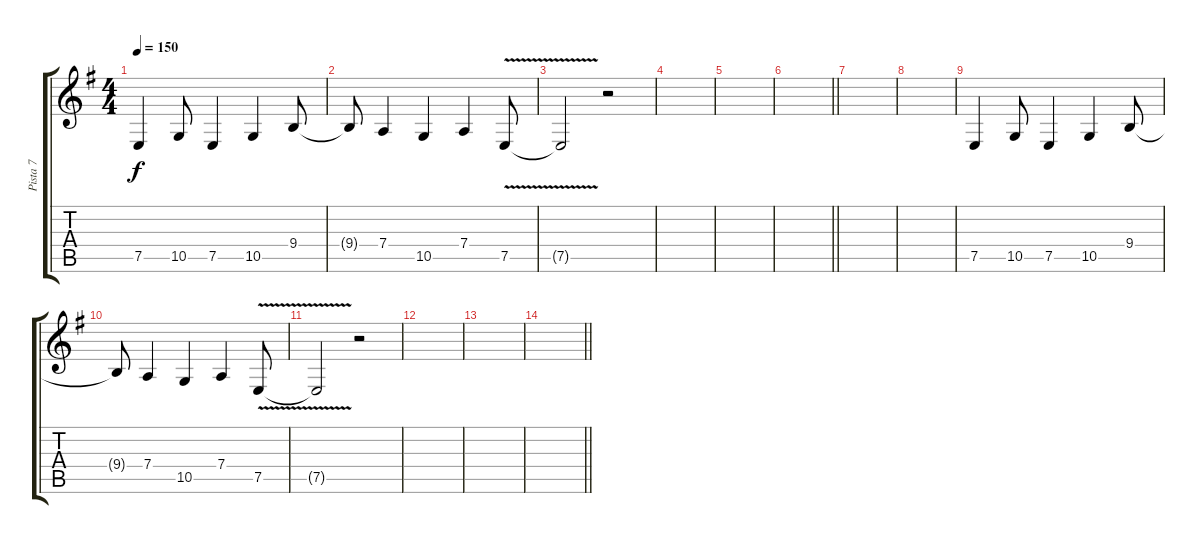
\track ("Pista 7" "Pista 7") {instrument choiraahs}
\staff {score tabs}
\tuning (E4 B3 G3 D3 A2 E2) {hide}
\ts (4 4)
\tempo 150
\clef g2
\ks g
7.5.4{dy f} 10.5.8 7.5.4 10.5.4 9.4.8 |
9.4{t}.8 7.4.4 10.5.4 7.4.4 7.5{v}.8 |
7.5{v t}.2 r.2 |
|
|
\barLineRight lightlight
|
|
|
7.5.4 10.5.8 7.5.4 10.5.4 9.4.8 |
9.4{t}.8 7.4.4 10.5.4 7.4.4 7.5{v}.8 |
7.5{v t}.2 r.2 |
|
|
\barLineRight lightlight
